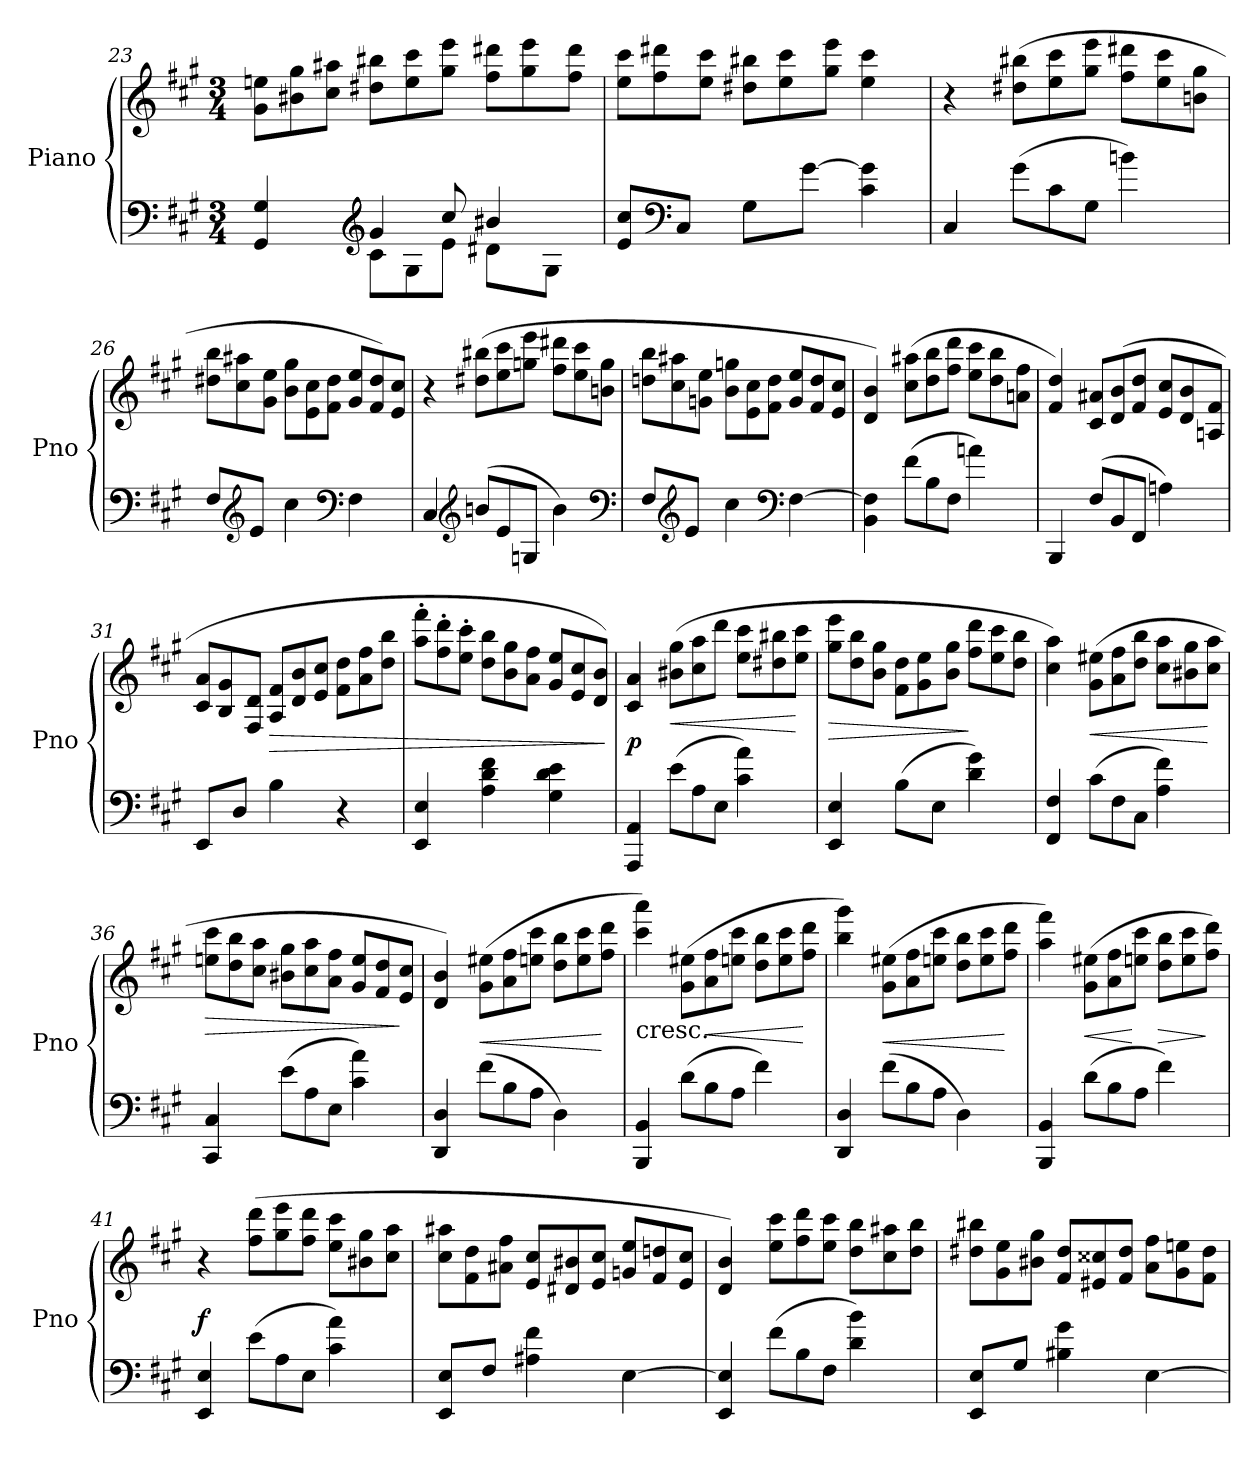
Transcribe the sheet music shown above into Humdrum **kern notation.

**kern	**kern	**dynam
*part1	*part1	*part1
*staff2	*staff1	*staff1/2
*I"Piano	*	*
*I'Pno	*	*
*clefF4	*clefG2	*
*k[f#c#g#]	*k[f#c#g#]	*
*A:	*A:	*
*M3/4	*M3/4	*
=23	=23	=23
*^	*	*
*	*	*Xtuplet	*
4GG# 4G#	4ryy	12g# 12eenL	.
.	.	12b#X 12gg#	.
.	.	12cc# 12aa#XJ	.
*clefG2	*	*	*
*Xtuplet	*	*	*
6g#	12c#L	12dd#X 12bb#XL	.
.	12G#	12ee 12ccc#	.
12cc#	12eJ	12gg# 12eeeJ	.
4b#X	8d#XL	12ff# 12ddd#XL	.
.	.	12gg# 12eee	.
.	8G#J	.	.
.	.	12ff# 12ddd#J	.
*v	*v	*	*
=24	=24	=24
8e 8cc#L	12ee 12ccc#L	.
.	12ff# 12ddd#X	.
*clefF4	*	*
8C#J	.	.
.	12ee 12ccc#J	.
8G#L	12dd#X 12bb#XL	.
.	12ee 12ccc#	.
[8g#J	.	.
.	12gg# 12eeeJ	.
4c# 4g#]	4ee 4ccc#	.
=25	=25	=25
4C#	4r	.
(12g#L	(12dd#X 12bb#XL	.
12c#	12ee 12ccc#	.
12G#J	12gg# 12eeeJ	.
4bn)	12ff# 12ddd#XL	.
.	12ee 12ccc#	.
.	12bn 12gg#J	.
=26	=26	=26
8F#L	12dd#X 12bbL	.
.	12cc# 12aa#X	.
*clefG2	*	*
8eJ	.	.
.	12g# 12eeJ	.
4cc#	12b 12gg#L	.
.	12e 12cc#	.
.	12f# 12dd#J	.
*clefF4	*	*
4F#	12g# 12eeL	.
.	12f# 12dd#)	.
.	12e 12cc#J	.
=27	=27	=27
4C#	4r	.
*clefG2	*	*
(<12bnL	(12dd#X 12bb#XL	.
12e	12ee 12ccc#	.
12GnJ	12ggn 12eeeJ	.
4b)	12ff# 12ddd#XL	.
.	12ee 12ccc#	.
.	12bn 12ggJ	.
*clefF4	*	*
=28	=28	=28
8F#L	12ddn 12bbL	.
.	12cc# 12aa#X	.
*clefG2	*	*
8eJ	.	.
.	12gn 12eeJ	.
4cc#	12b 12ggnL	.
.	12e 12cc#	.
.	12f# 12ddJ	.
*clefF4	*	*
[4F#	12g 12eeL	.
.	12f# 12dd	.
.	12e 12cc#J	.
=29	=29	=29
4BB 4F#]	4d 4b)	.
(12f#L	(12cc# 12aa#XL	.
12B	12dd 12bb	.
12F#J	12ff# 12dddJ	.
4an)	12ee 12ccc#L	.
.	12dd 12bb	.
.	12an 12ff#J	.
=30	=30	=30
4BBB	4f# 4dd)	.
(<12F#L	12c# 12a#XL	.
12BB	(12d 12b	.
12FF#J	12f# 12ddJ	.
4An)	12e 12cc#L	.
.	12d 12b	.
.	12An 12f#J	.
=31	=31	=31
8EEL	12c# 12aL	.
.	12B 12g#	.
8DJ	.	.
.	12F# 12dJ	.
4B	12A 12f#L	>
.	12d 12b	.
.	12e 12cc#J	.
4r	12f# 12ddL	.
.	12a 12ff#	.
.	12dd 12bbJ	.
=32	=32	=32
4EE 4E	12aa' 12fff#'L	.
.	12ff#' 12ddd'	.
.	12ee' 12ccc#'J	.
4A 4d 4f#	12dd 12bbL	.
.	12b 12gg#	.
.	12a 12ff#J	.
4G# 4d 4e	12g# 12eeL	.
.	12e 12cc#	.
.	12d 12bJ)	.
.	.	]
=33	=33	=33
4AAA 4AA	4c# 4a	p
(12eL	(12b#X 12gg#L	<
12A	12cc# 12aa	.
12EJ	12dddJ	.
4c# 4a)	12ee 12ccc#L	.
.	12dd#X 12bb#X	.
.	12ee 12ccc#J	[
=34	=34	=34
4EE 4E	12gg# 12eeeL	>
.	12dd 12bb	.
.	12b 12gg#J	.
(8BL	12f# 12ddL	.
.	12g# 12ee	.
8EJ	.	.
.	12b 12gg#J	.
4d 4g#)	12ff# 12dddL	]
.	12ee 12ccc#	.
.	12dd 12bbJ	.
=35	=35	=35
4FF# 4F#	4cc# 4aa)	.
(12c#L	(12g# 12ee#XL	<
12F#	12a 12ff#	.
12C#J	12dd 12bbJ	.
4A 4f#)	12cc# 12aaL	.
.	12b#X 12gg#	.
.	12cc# 12aaJ	[
=36	=36	=36
4CC# 4C#	12een 12ccc#L	>
.	12dd 12bb	.
.	12cc# 12aaJ	.
(12eL	12b#X 12gg#L	.
12A	12cc# 12aa	.
12EJ	12a 12ff#J	.
4c# 4a)	12g# 12eeL	.
.	12f# 12dd	.
.	12e 12cc#J	]
=37	=37	=37
4DD 4D	4d 4b)	.
(12f#L	(12g# 12ee#XL	<
12B	12a 12ff#	.
12AJ	12een 12ccc#J	.
4D)	12dd 12bbL	.
.	12ee 12ccc#	.
.	12ff# 12dddJ	[
=38	=38	=38
!	!LO:TX:c:t=cresc.	!
4BBB 4BB	4ccc# 4aaa)	.
(12dL	(12g# 12ee#XL	.
12B	12a 12ff#	<
12AJ	12een 12ccc#J	.
4f#)	12dd 12bbL	.
.	12ee 12ccc#	.
.	12ff# 12dddJ	[
=39	=39	=39
4DD 4D	4bb 4ggg#)	.
(12f#L	(12g# 12ee#XL	<
12B	12a 12ff#	.
12AJ	12een 12ccc#J	.
4D)	12dd 12bbL	.
.	12ee 12ccc#	.
.	12ff# 12dddJ	[
=40	=40	=40
4BBB 4BB	4aa 4fff#)	.
(12dL	(12g# 12ee#XL	<
12B	12a 12ff#	.
12AJ	12een 12ccc#J	[
4f#)	12dd 12bbL	>
.	12ee 12ccc#	.
.	12ff# 12dddJ)	]
=41	=41	=41
4EE 4E	4r	f
(12eL	(12ff# 12dddL	.
12A	12gg# 12eee	.
12EJ	12ff# 12dddJ	.
4c# 4a)	12ee 12ccc#L	.
.	12b#X 12gg#	.
.	12cc# 12aaJ	.
=42	=42	=42
8EE 8EL	12cc# 12aa#XL	.
.	12f# 12dd	.
8F#J	.	.
.	12a#X 12ff#J	.
4A#X 4f#	12e 12cc#L	.
.	12d#X 12b#X	.
.	12e 12cc#J	.
[4E	12gn 12eeL	.
.	12f# 12ddn	.
.	12e 12cc#J	.
=43	=43	=43
4EE 4E]	4d 4b)	.
(12f#L	12ee 12ccc#L	.
12B	12ff# 12ddd	.
12F#J	12ee 12ccc#J	.
4d 4b)	12dd 12bbL	.
.	12cc# 12aa#X	.
.	12dd 12bbJ	.
=44	=44	=44
8EE 8EL	12dd#X 12bb#XL	.
.	12g# 12ee	.
8G#J	.	.
.	12b#X 12gg#J	.
4B#X 4g#	12f# 12dd#L	.
.	12e#X 12cc##X	.
.	12f# 12dd#J	.
[4E	12a 12ff#L	.
.	12g# 12een	.
.	12f# 12dd#J	.
=	=	=
*-	*-	*-
